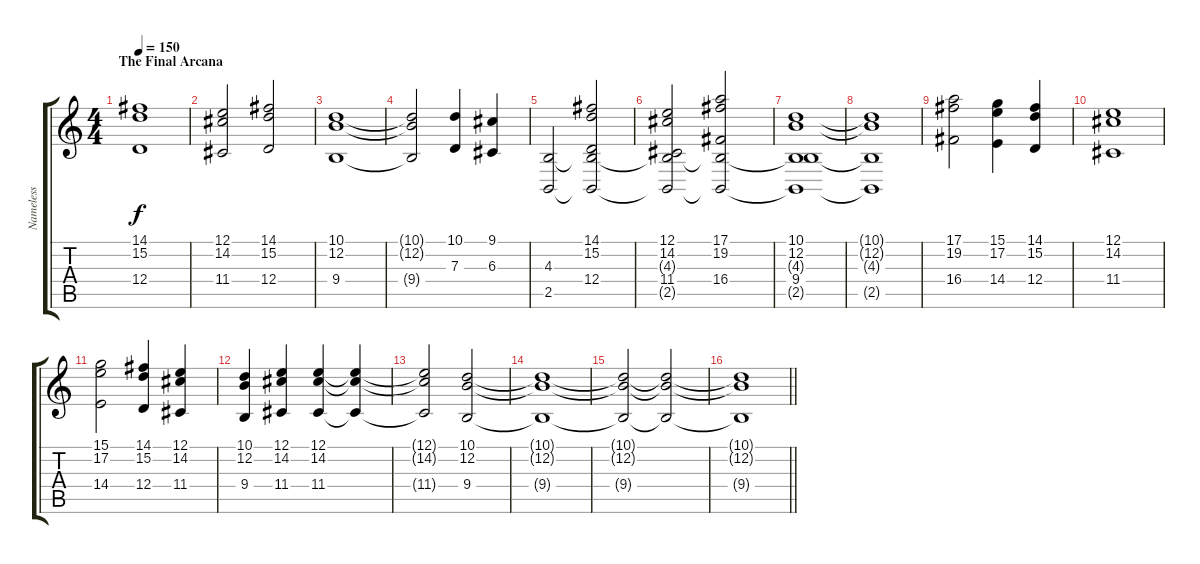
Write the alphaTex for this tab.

\track ("Nameless" "Nameless") {instrument acousticgrandpiano}
\staff {score tabs}
\tuning (E4 B3 G3 D3 A2 E2) {hide}
\ts (4 4)
\section ("" "The Final Arcana")
\tempo 150
\clef g2
\ks c
(14.1 15.2 12.4).1{dy f} |
(12.1 14.2 11.4).2 (14.1 15.2 12.4).2 |
(10.1 12.2 9.4).1 |
(10.1{t} 12.2{t} 9.4{t}).2 (10.1 7.3).4 (9.1 6.3).4 |
(4.3 2.5).2 (14.1 15.2 4.3{t} 12.4 2.5{t}).2 |
(12.1 14.2 4.3{t} 11.4 2.5{t}).2 (17.1 19.2 4.3{t} 16.4 2.5{t}).2 |
(10.1 12.2 4.3{t} 9.4 2.5{t}).1 |
(10.1{t} 12.2{t} 4.3{t} 2.5{t}).1 |
(17.1 19.2 16.4).2 (15.1 17.2 14.4).4 (14.1 15.2 12.4).4 |
(12.1 14.2 11.4).1 |
(15.1 17.2 14.4).2 (14.1 15.2 12.4).4 (12.1 14.2 11.4).4 |
(10.1 12.2 9.4).4 (12.1 14.2 11.4).4 (12.1 14.2 11.4).4 (12.1{t} 14.2{t} 11.4{t}).4 |
(12.1{t} 14.2{t} 11.4{t}).2 (10.1 12.2 9.4).2 |
(10.1{t} 12.2{t} 9.4{t}).1 |
(10.1{t} 12.2{t} 9.4{t}).2 (10.1{t} 12.2{t} 9.4{t}).2 |
\barLineRight lightlight
(10.1{t} 12.2{t} 9.4{t}).1
